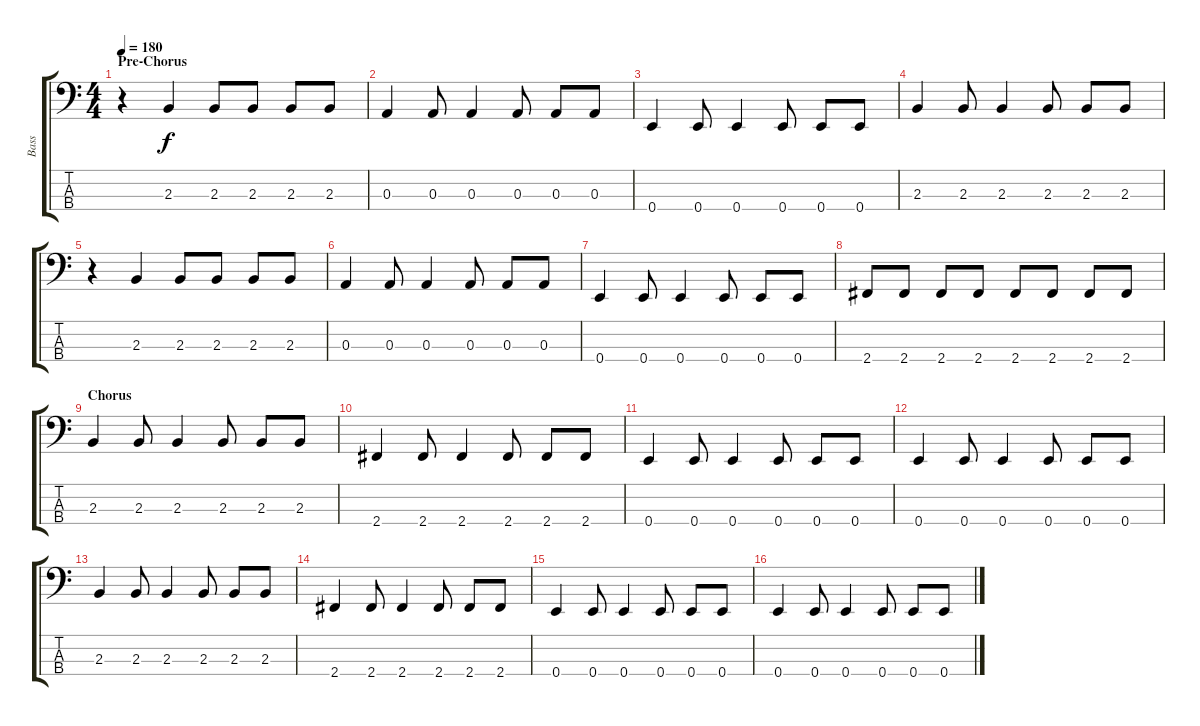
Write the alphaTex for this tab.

\track ("Bass" "Bass") {instrument electricbasspick}
\staff {score tabs}
\tuning (G2 D2 A1 E1) {hide}
\ts (4 4)
\section ("" "Pre-Chorus")
\tempo 180
\clef f4
\ks c
r.4{dy f} 2.3.4 2.3.8 2.3.8 2.3.8 2.3.8 |
0.3.4 0.3.8 0.3.4 0.3.8 0.3.8 0.3.8 |
0.4.4 0.4.8 0.4.4 0.4.8 0.4.8 0.4.8 |
2.3.4 2.3.8 2.3.4 2.3.8 2.3.8 2.3.8 |
r.4 2.3.4 2.3.8 2.3.8 2.3.8 2.3.8 |
0.3.4 0.3.8 0.3.4 0.3.8 0.3.8 0.3.8 |
0.4.4 0.4.8 0.4.4 0.4.8 0.4.8 0.4.8 |
2.4.8 2.4.8 2.4.8 2.4.8 2.4.8 2.4.8 2.4.8 2.4.8 |
\section ("" "Chorus")
2.3.4 2.3.8 2.3.4 2.3.8 2.3.8 2.3.8 |
2.4.4 2.4.8 2.4.4 2.4.8 2.4.8 2.4.8 |
0.4.4 0.4.8 0.4.4 0.4.8 0.4.8 0.4.8 |
0.4.4 0.4.8 0.4.4 0.4.8 0.4.8 0.4.8 |
2.3.4 2.3.8 2.3.4 2.3.8 2.3.8 2.3.8 |
2.4.4 2.4.8 2.4.4 2.4.8 2.4.8 2.4.8 |
0.4.4 0.4.8 0.4.4 0.4.8 0.4.8 0.4.8 |
0.4.4 0.4.8 0.4.4 0.4.8 0.4.8 0.4.8
